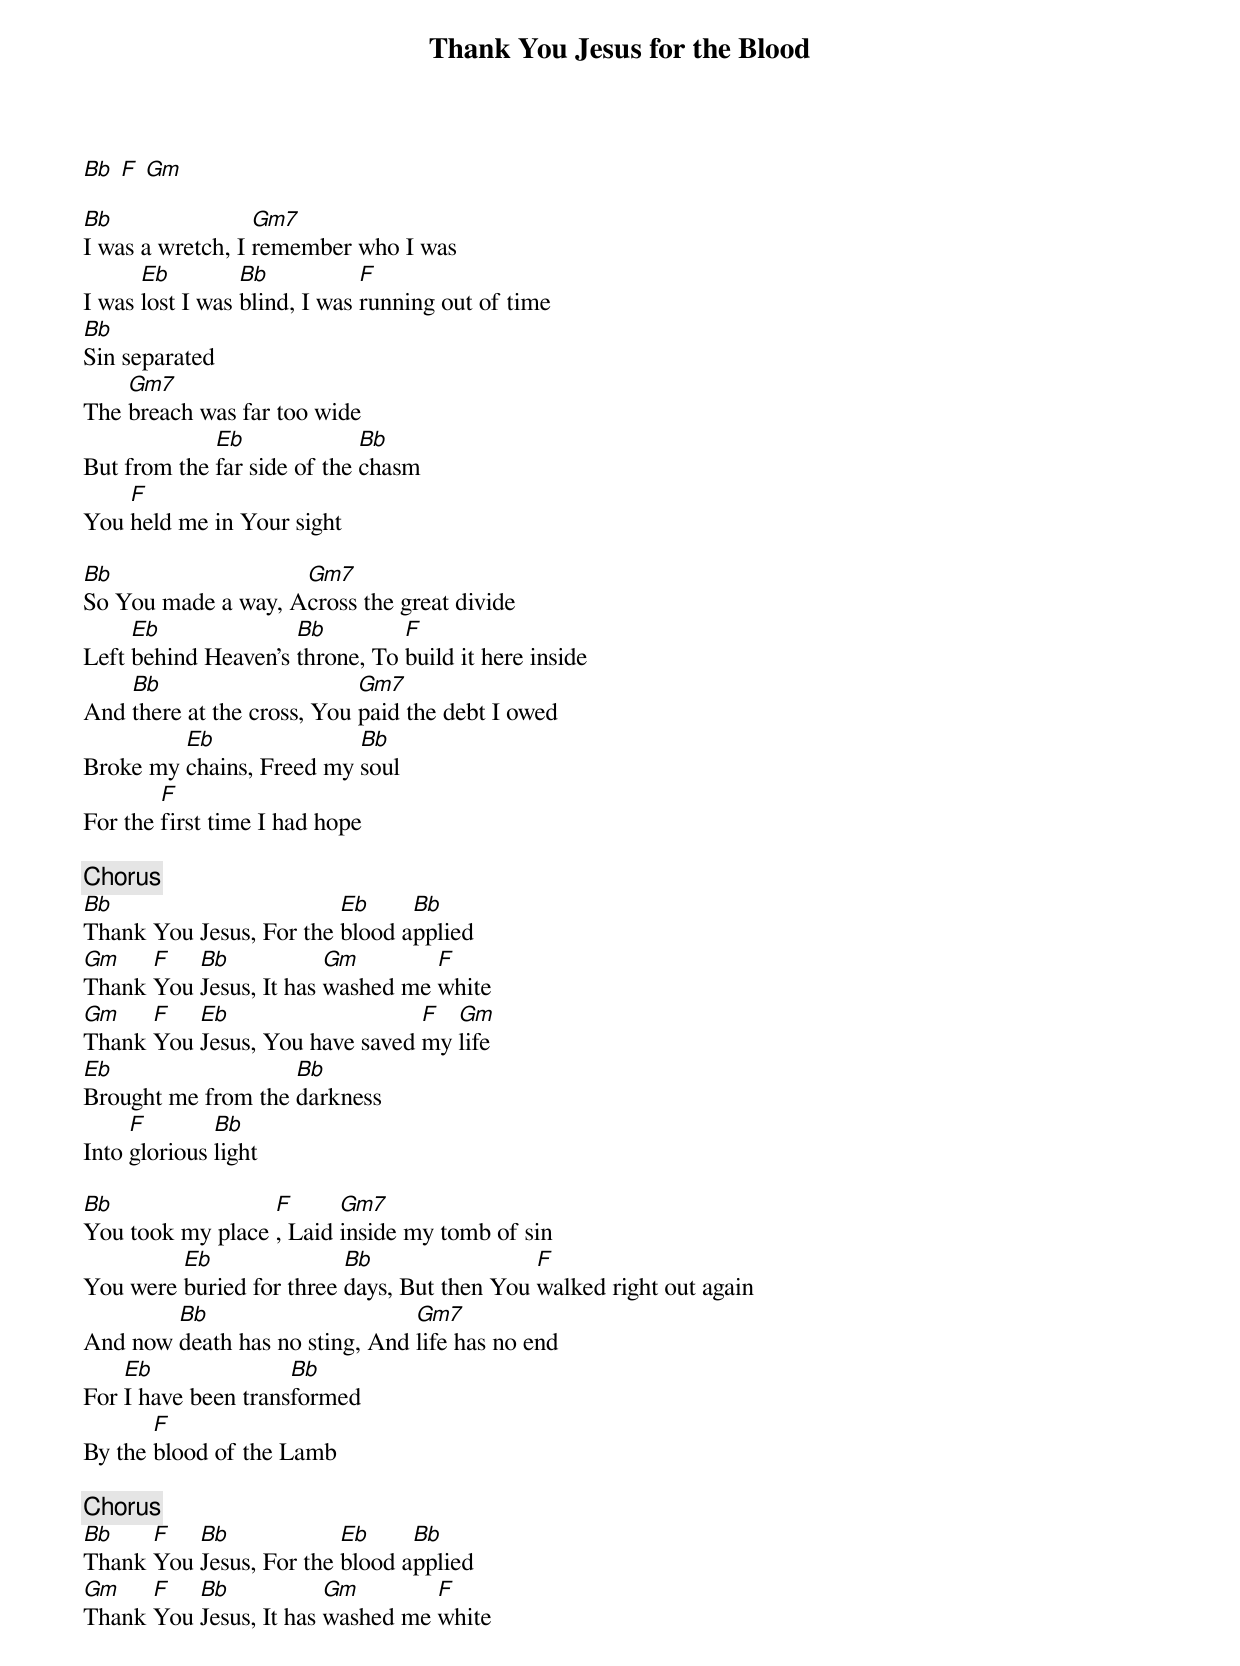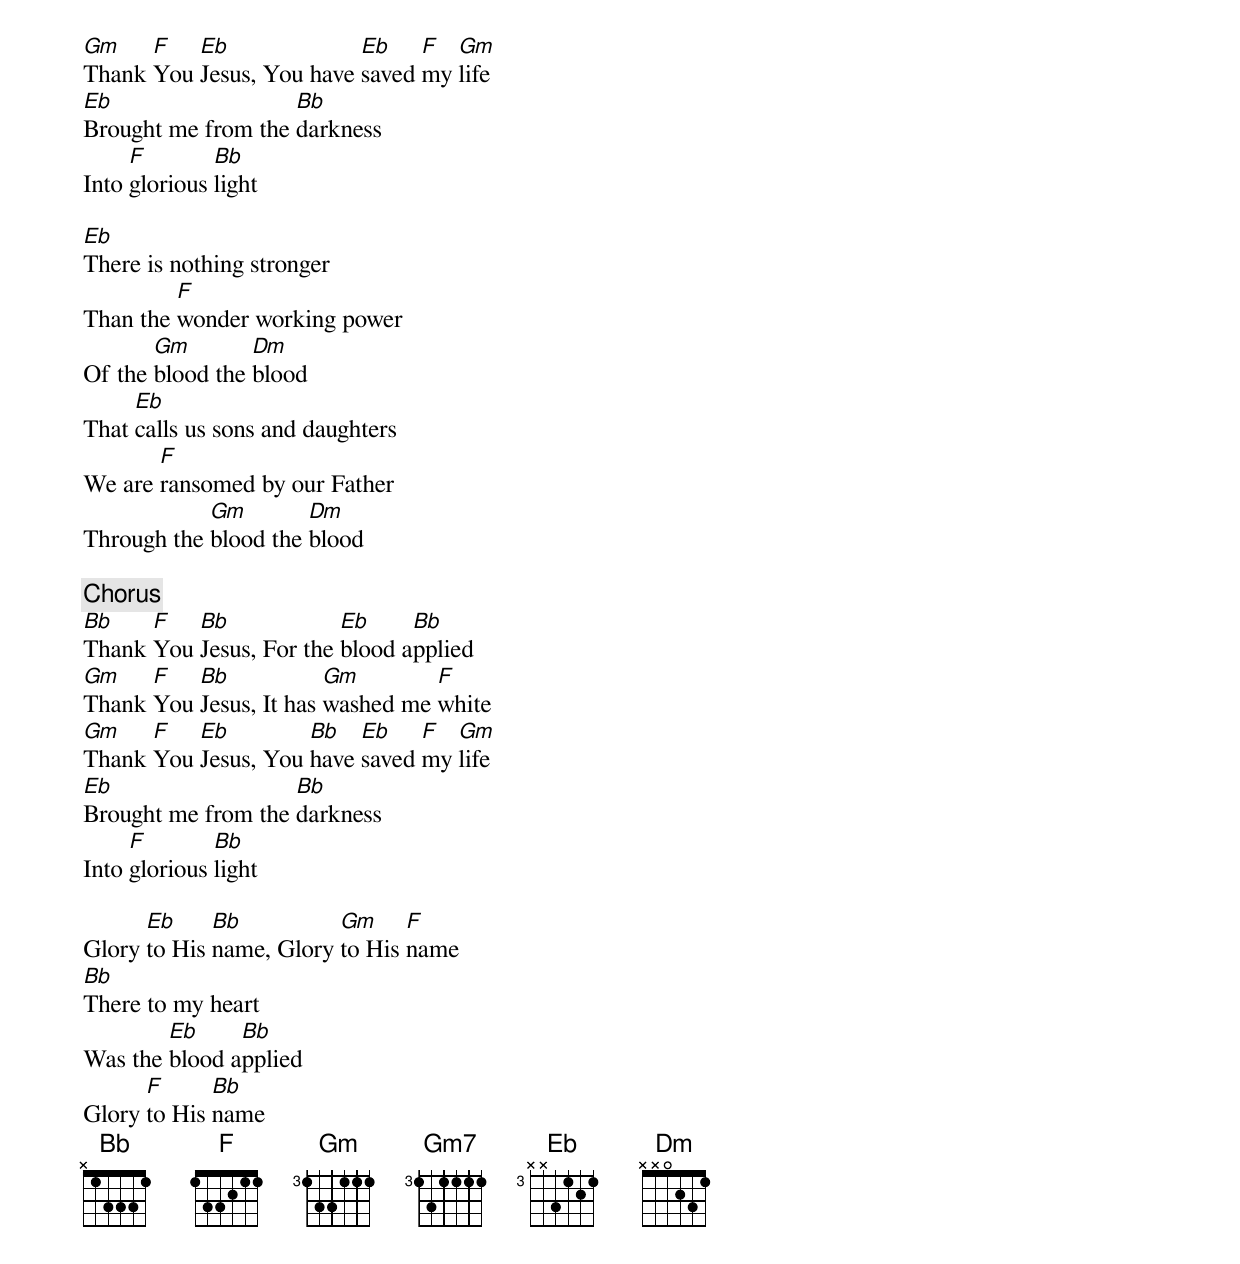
{Title: Thank You Jesus for the Blood}
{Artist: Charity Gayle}

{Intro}
[Bb] [F] [Gm]

{Verse 1}
[Bb]I was a wretch, I [Gm7]remember who I was
I was [Eb]lost I was [Bb]blind, I was [F]running out of time
[Bb]Sin separated
The [Gm7]breach was far too wide
But from the [Eb]far side of the [Bb]chasm
You [F]held me in Your sight

{Verse 2}
[Bb]So You made a way, A[Gm7]cross the great divide
Left [Eb]behind Heaven's [Bb]throne, To [F]build it here inside
And [Bb]there at the cross, You [Gm7]paid the debt I owed
Broke my [Eb]chains, Freed my [Bb]soul
For the [F]first time I had hope

{Chorus 1}
[Bb]Thank You Jesus, For the [Eb]blood a[Bb]pplied
[Gm]Thank [F]You [Bb]Jesus, It has [Gm]washed me [F]white
[Gm]Thank [F]You [Eb]Jesus, You have saved [F]my [Gm]life
[Eb]Brought me from the [Bb]darkness
Into [F]glorious [Bb]light

{Verse 3}
[Bb]You took my place [F], Laid [Gm7]inside my tomb of sin
You were [Eb]buried for three [Bb]days, But then You [F]walked right out again
And now [Bb]death has no sting, And [Gm7]life has no end
For [Eb]I have been trans[Bb]formed
By the [F]blood of the Lamb

{Chorus 2}
[Bb]Thank [F]You [Bb]Jesus, For the [Eb]blood a[Bb]pplied
[Gm]Thank [F]You [Bb]Jesus, It has [Gm]washed me [F]white
[Gm]Thank [F]You [Eb]Jesus, You have [Eb]saved [F]my [Gm]life
[Eb]Brought me from the [Bb]darkness
Into [F]glorious [Bb]light

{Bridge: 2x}
[Eb]There is nothing stronger
Than the [F]wonder working power
Of the [Gm]blood the [Dm]blood
That [Eb]calls us sons and daughters
We are [F]ransomed by our Father
Through the [Gm]blood the [Dm]blood

{Chorus 3}
[Bb]Thank [F]You [Bb]Jesus, For the [Eb]blood a[Bb]pplied
[Gm]Thank [F]You [Bb]Jesus, It has [Gm]washed me [F]white
[Gm]Thank [F]You [Eb]Jesus, You [Bb]have [Eb]saved [F]my [Gm]life
[Eb]Brought me from the [Bb]darkness
Into [F]glorious [Bb]light

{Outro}
Glory [Eb]to His [Bb]name, Glory [Gm]to His [F]name
[Bb]There to my heart
Was the [Eb]blood a[Bb]pplied
Glory [F]to His [Bb]name
